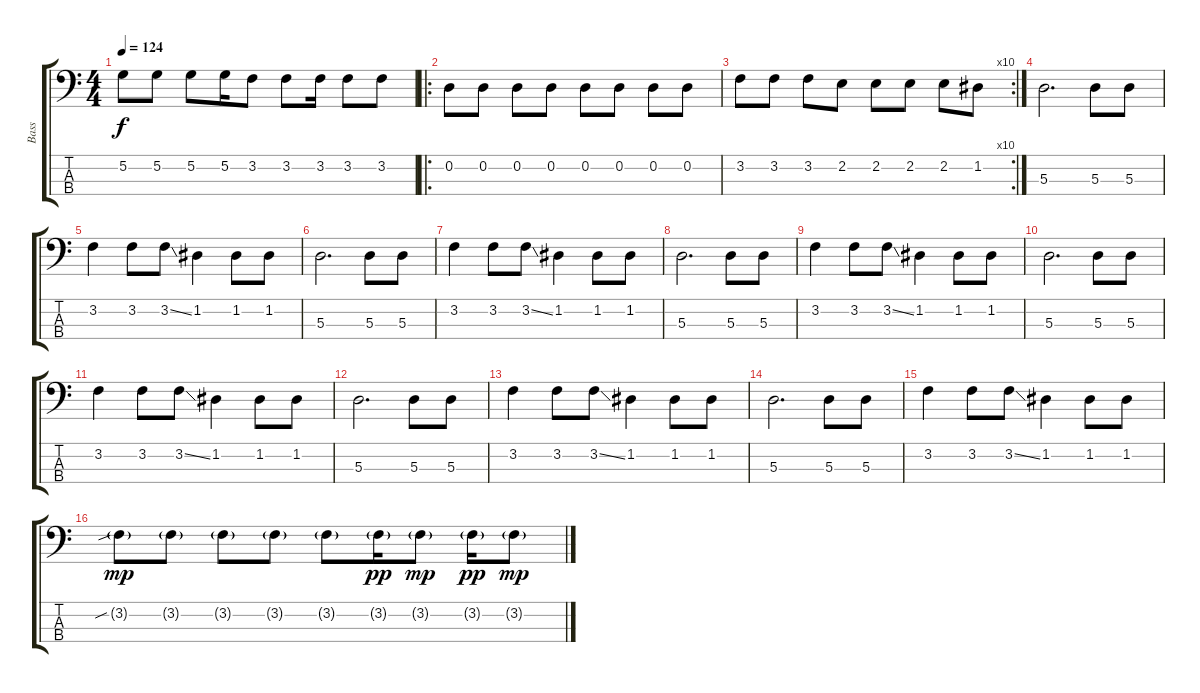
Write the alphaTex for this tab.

\track ("Bass" "Bass") {instrument electricbasspick}
\staff {score tabs}
\tuning (G2 D2 A1 E1) {hide}
\ts (4 4)
\tempo 124
\clef f4
\ks c
5.2.8{dy f} 5.2.8 5.2.8 5.2.16 3.2.8 3.2.8 3.2.16 3.2.8 3.2.8 |
\ro
0.2.8 0.2.8 0.2.8 0.2.8 0.2.8 0.2.8 0.2.8 0.2.8 |
\rc 10
3.2.8 3.2.8 3.2.8 2.2.8 2.2.8 2.2.8 2.2.8 1.2.8 |
5.3.2{d} 5.3.8 5.3.8 |
3.2.4 3.2.8 3.2{ss}.8 1.2.4 1.2.8 1.2.8 |
5.3.2{d} 5.3.8 5.3.8 |
3.2.4 3.2.8 3.2{ss}.8 1.2.4 1.2.8 1.2.8 |
5.3.2{d} 5.3.8 5.3.8 |
3.2.4 3.2.8 3.2{ss}.8 1.2.4 1.2.8 1.2.8 |
5.3.2{d} 5.3.8 5.3.8 |
3.2.4 3.2.8 3.2{ss}.8 1.2.4 1.2.8 1.2.8 |
5.3.2{d} 5.3.8 5.3.8 |
3.2.4 3.2.8 3.2{ss}.8 1.2.4 1.2.8 1.2.8 |
5.3.2{d} 5.3.8 5.3.8 |
3.2.4 3.2.8 3.2{ss}.8 1.2.4 1.2.8 1.2.8 |
3.2{sib g}.8{dy mp} 3.2{g}.8 3.2{g}.8 3.2{g}.8 3.2{g}.8 3.2{g}.16{dy pp} 3.2{g}.8{dy mp} 3.2{g}.16{dy pp} 3.2{g}.8{dy mp}
